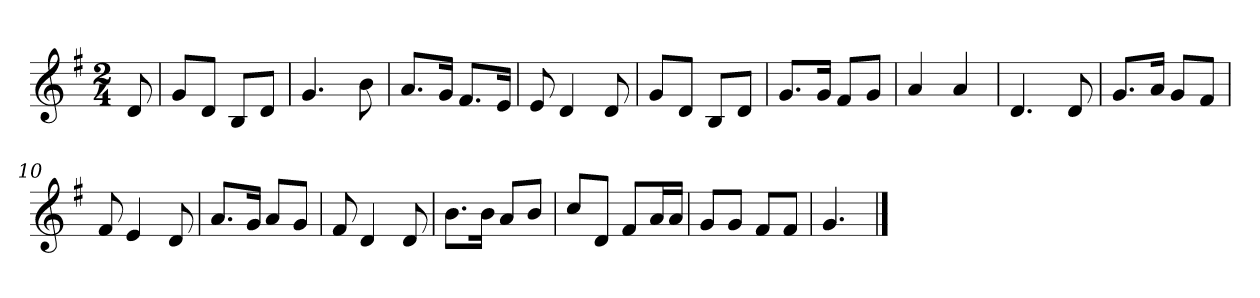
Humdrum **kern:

**kern
*part1
*staff1
*k[f#]
*M2/4
*MM120
=
8d
=1
8gL
8dJ
8BL
8dJ
=2
4.g
8b
=3
8.aL
16gJk
8.f#L
16eJk
=4
8e
4d
8d
=5
8gL
8dJ
8BL
8dJ
=6
8.gL
16gJk
8f#L
8gJ
=7
4a
4a
=8
4.d
8d
=9
8.gL
16aJk
8gL
8f#J
=10
8f#
4e
8d
=11
8.aL
16gJk
8aL
8gJ
=12
8f#
4d
8d
=13
8.bL
16bJk
8aL
8bJ
=14
8ccL
8dJ
8f#L
16aL
16aJJ
=15
8gL
8gJ
8f#L
8f#J
=16
4.g
==
*-
